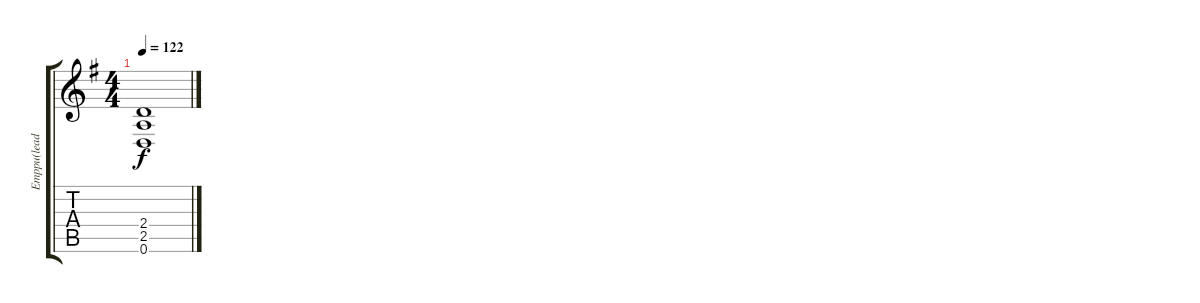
\track ("Emppu(lead)" "Emppu(lead") {instrument overdrivenguitar}
\staff {score tabs}
\tuning (D4 A3 F3 C3 G2 D2) {hide}
\ts (4 4)
\tempo 122
\clef g2
\ks g
(2.4{t} 2.5{t} 0.6{t}).1{dy f}
